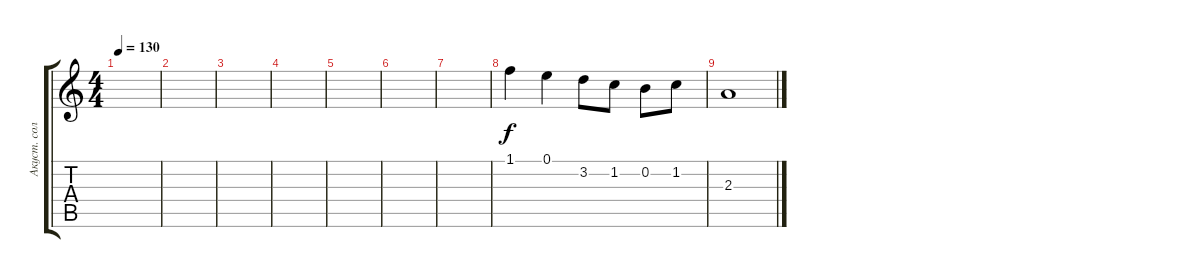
\track ("Акуст. соло" "Акуст. сол") {instrument acousticguitarsteel}
\staff {score tabs}
\tuning (E4 B3 G3 D3 A2 E2) {hide}
\ts (4 4)
\tempo 130
\clef g2
\ks c
|
|
|
|
|
|
|
1.1.4 0.1.4 3.2.8 1.2.8 0.2.8 1.2.8 |
2.3.1
